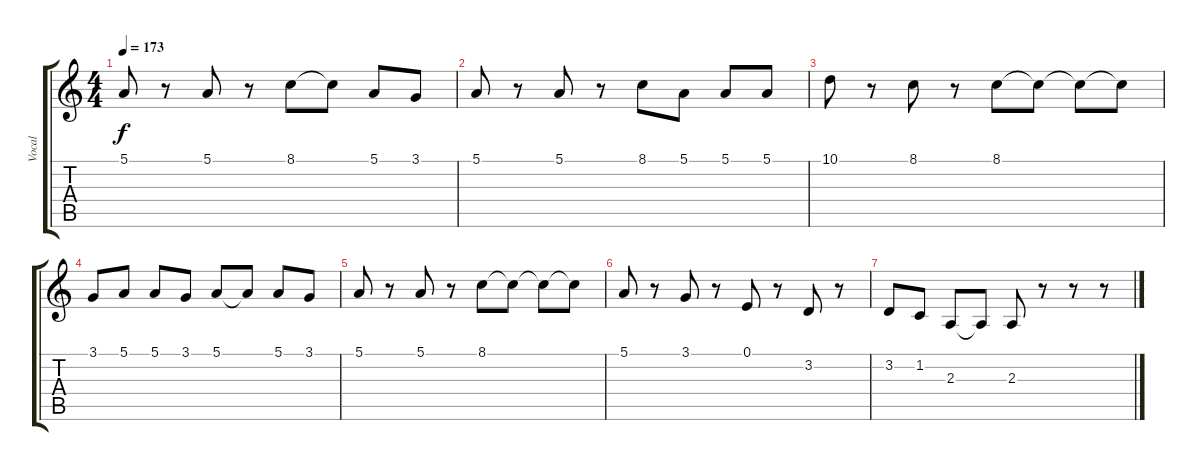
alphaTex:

\track ("Vocal" "Vocal") {instrument violin}
\staff {score tabs}
\tuning (E4 B3 G3 D3 A2 E2) {hide}
\ts (4 4)
\tempo 173
\clef g2
\ks c
5.1.8{dy f} r.8 5.1.8 r.8 8.1.8 8.1{t}.8 5.1.8 3.1.8 |
5.1.8 r.8 5.1.8 r.8 8.1.8 5.1.8 5.1.8 5.1.8 |
10.1.8 r.8 8.1.8 r.8 8.1.8 8.1{t}.8 8.1{t}.8 8.1{t}.8 |
3.1.8 5.1.8 5.1.8 3.1.8 5.1.8 5.1{t}.8 5.1.8 3.1.8 |
5.1.8 r.8 5.1.8 r.8 8.1.8 8.1{t}.8 8.1{t}.8 8.1{t}.8 |
5.1.8 r.8 3.1.8 r.8 0.1.8 r.8 3.2.8 r.8 |
3.2.8 1.2.8 2.3.8 2.3{t}.8 2.3.8 r.8 r.8 r.8
